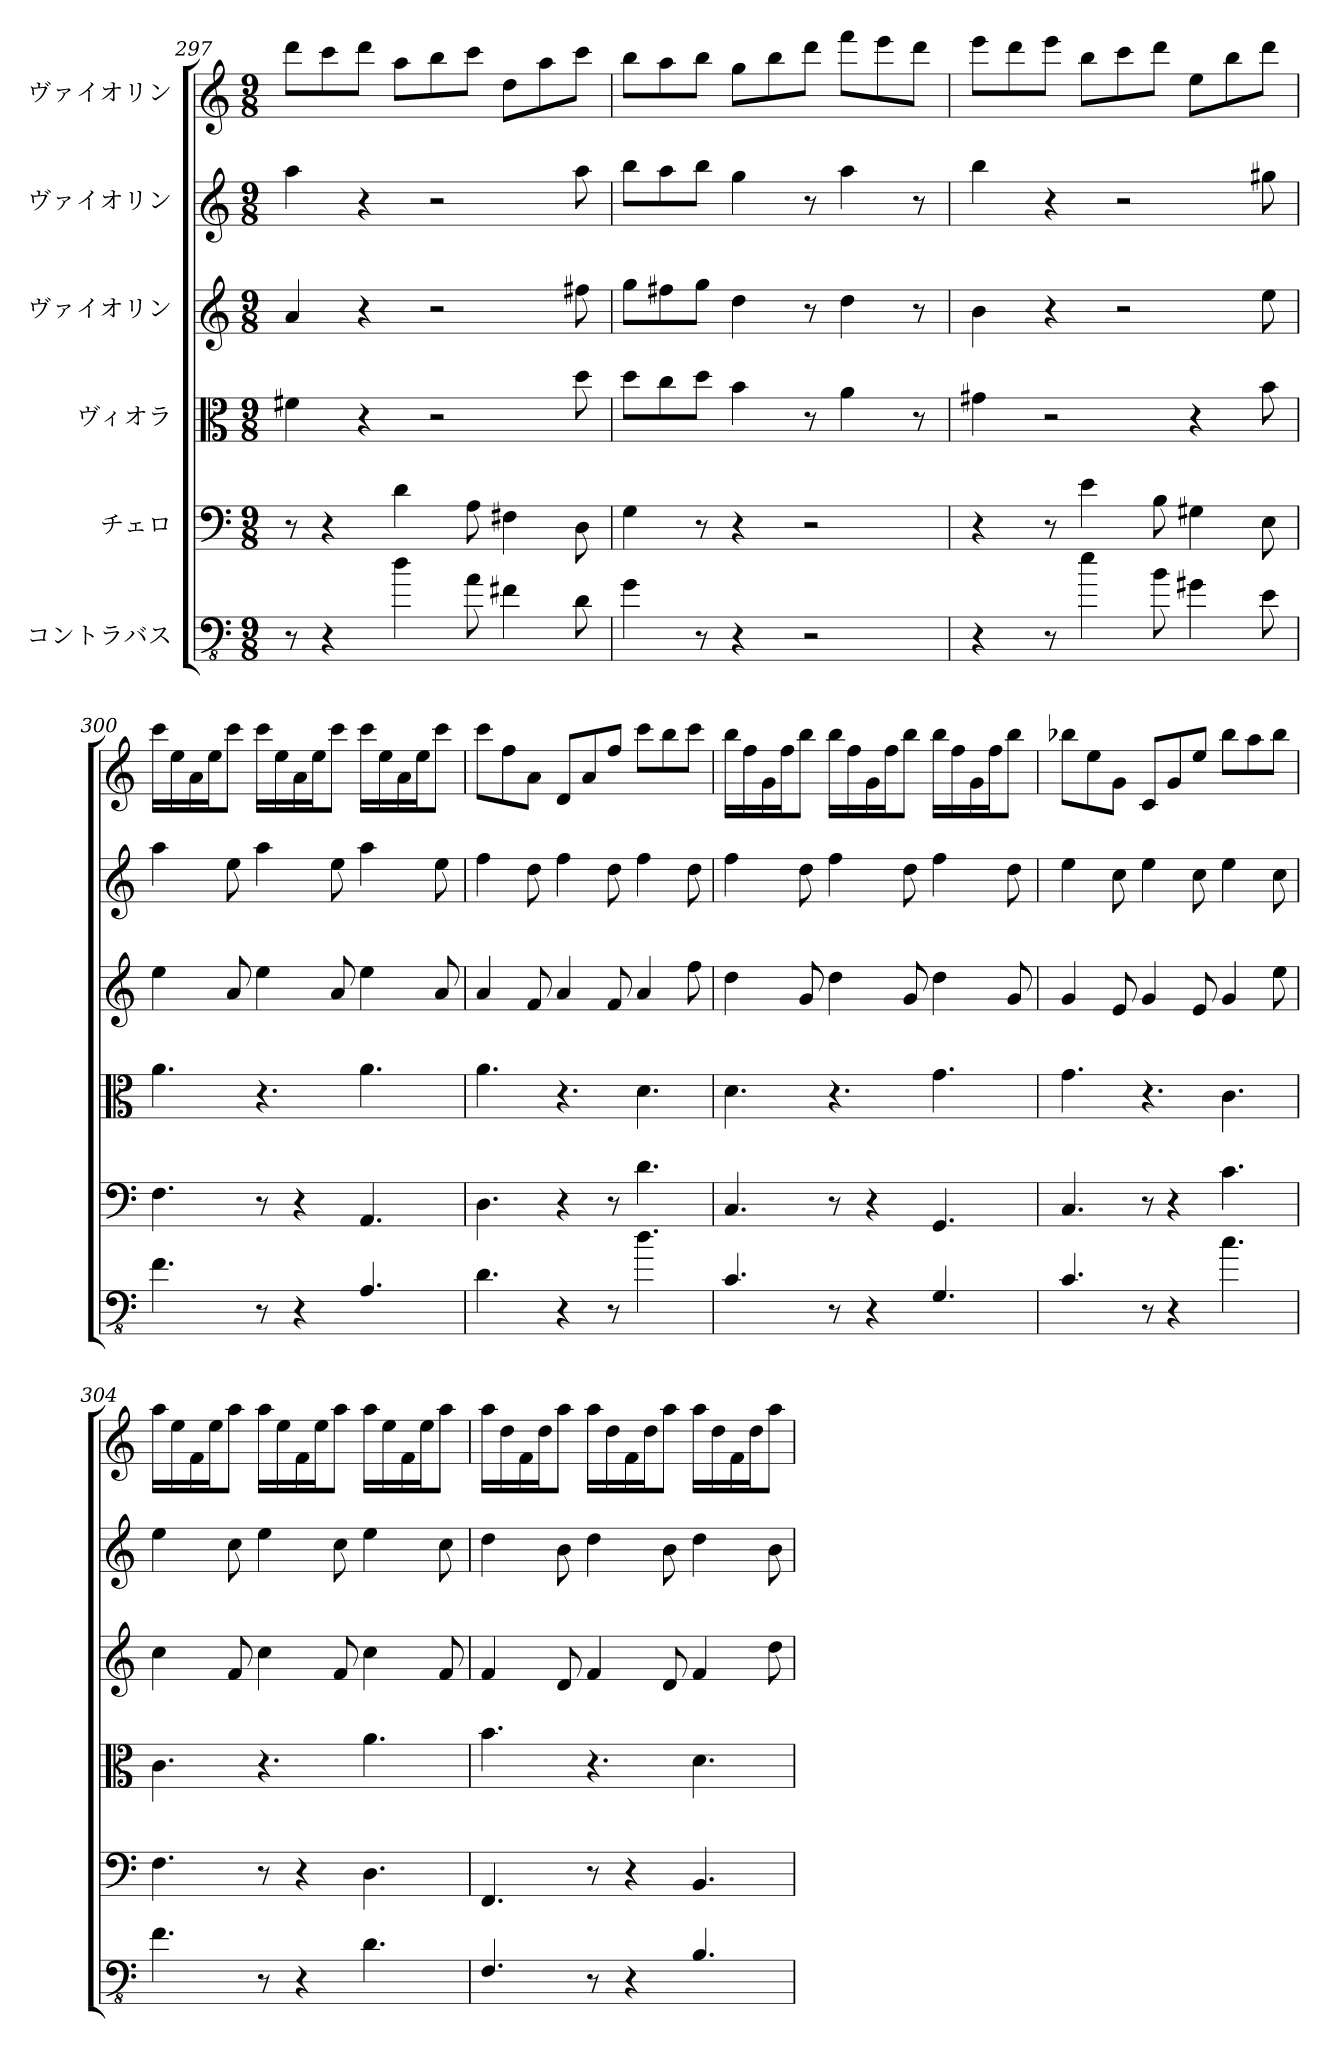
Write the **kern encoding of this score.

**kern	**kern	**kern	**kern	**kern	**kern
*part6	*part5	*part4	*part3	*part2	*part1
*staff6	*staff5	*staff4	*staff3	*staff2	*staff1
*I"コントラバス	*I"チェロ	*I"ヴィオラ	*I"ヴァイオリン	*I"ヴァイオリン	*I"ヴァイオリン
*clefFv4	*clefF4	*clefC3	*clefG2	*clefG2	*clefG2
*ITrd7c12	*	*	*	*	*
*k[]	*k[]	*k[]	*k[]	*k[]	*k[]
*M9/8	*M9/8	*M9/8	*M9/8	*M9/8	*M9/8
=297	=297	=297	=297	=297	=297
8r	8r	4f#X\	4a/	4aa\	8ddd\L
4r	4r	.	.	.	8ccc\
.	.	4r	4r	4r	8ddd\J
4D\	4d\	.	.	.	8aa\L
.	.	2r	2r	2r	8bb\
8AA\	8A\	.	.	.	8ccc\J
4FF#X\	4F#X\	.	.	.	8dd\L
.	.	.	.	.	8aa\
8DD\	8D\	8dd\	8ff#X\	8aa\	8ccc\J
=298	=298	=298	=298	=298	=298
4GG\	4G\	8dd\L	8gg\L	8bb\L	8bb\L
.	.	8cc\	8ff#X\	8aa\	8aa\
8r	8r	8dd\J	8gg\J	8bb\J	8bb\J
4r	4r	4b\	4dd\	4gg\	8gg\L
.	.	.	.	.	8bb\
2r	2r	8r	8r	8r	8ddd\J
.	.	4a\	4dd\	4aa\	8fff\L
.	.	.	.	.	8eee\
.	.	8r	8r	8r	8ddd\J
!!LO:PB:g=z
=299	=299	=299	=299	=299	=299
4r	4r	4g#X\	4b\	4bb\	8eee\L
.	.	.	.	.	8ddd\
8r	8r	2r	4r	4r	8eee\J
4E\	4e\	.	.	.	8bb\L
.	.	.	2r	2r	8ccc\
8BB\	8B\	.	.	.	8ddd\J
4GG#X\	4G#X\	4r	.	.	8ee\L
.	.	.	.	.	8bb\
8EE\	8E\	8b\	8ee\	8gg#X\	8ddd\J
=300	=300	=300	=300	=300	=300
4.FF\	4.F\	4.a\	4ee\	4aa\	16ccc\LL
.	.	.	.	.	16ee\
.	.	.	.	.	16a\
.	.	.	.	.	16ee\J
.	.	.	8a/	8ee\	8ccc\J
8r	8r	4.r	4ee\	4aa\	16ccc\LL
.	.	.	.	.	16ee\
4r	4r	.	.	.	16a\
.	.	.	.	.	16ee\J
.	.	.	8a/	8ee\	8ccc\J
4.AAA/	4.AA/	4.a\	4ee\	4aa\	16ccc\LL
.	.	.	.	.	16ee\
.	.	.	.	.	16a\
.	.	.	.	.	16ee\J
.	.	.	8a/	8ee\	8ccc\J
=301	=301	=301	=301	=301	=301
4.DD\	4.D\	4.a\	4a/	4ff\	8ccc\L
.	.	.	.	.	8ff\
.	.	.	8f/	8dd\	8a\J
4r	4r	4.r	4a/	4ff\	8d/L
.	.	.	.	.	8a/
8r	8r	.	8f/	8dd\	8ff/J
4.D\	4.d\	4.d\	4a/	4ff\	8ccc\L
.	.	.	.	.	8bb\
.	.	.	8ff\	8dd\	8ccc\J
!!LO:LB:g=z
=302	=302	=302	=302	=302	=302
4.CC/	4.C/	4.d\	4dd\	4ff\	16bb\LL
.	.	.	.	.	16ff\
.	.	.	.	.	16g\
.	.	.	.	.	16ff\J
.	.	.	8g/	8dd\	8bb\J
8r	8r	4.r	4dd\	4ff\	16bb\LL
.	.	.	.	.	16ff\
4r	4r	.	.	.	16g\
.	.	.	.	.	16ff\J
.	.	.	8g/	8dd\	8bb\J
4.GGG/	4.GG/	4.g\	4dd\	4ff\	16bb\LL
.	.	.	.	.	16ff\
.	.	.	.	.	16g\
.	.	.	.	.	16ff\J
.	.	.	8g/	8dd\	8bb\J
=303	=303	=303	=303	=303	=303
4.CC/	4.C/	4.g\	4g/	4ee\	8bb-X\L
.	.	.	.	.	8ee\
.	.	.	8e/	8cc\	8g\J
8r	8r	4.r	4g/	4ee\	8c/L
4r	4r	.	.	.	8g/
.	.	.	8e/	8cc\	8ee/J
4.C\	4.c\	4.c\	4g/	4ee\	8bb-\L
.	.	.	.	.	8aa\
.	.	.	8ee\	8cc\	8bb-\J
=304	=304	=304	=304	=304	=304
4.FF\	4.F\	4.c\	4cc\	4ee\	16aa\LL
.	.	.	.	.	16ee\
.	.	.	.	.	16f\
.	.	.	.	.	16ee\J
.	.	.	8f/	8cc\	8aa\J
8r	8r	4.r	4cc\	4ee\	16aa\LL
.	.	.	.	.	16ee\
4r	4r	.	.	.	16f\
.	.	.	.	.	16ee\J
.	.	.	8f/	8cc\	8aa\J
4.DD\	4.D\	4.a\	4cc\	4ee\	16aa\LL
.	.	.	.	.	16ee\
.	.	.	.	.	16f\
.	.	.	.	.	16ee\J
.	.	.	8f/	8cc\	8aa\J
!!LO:PB:g=z
=305	=305	=305	=305	=305	=305
4.FFF/	4.FF/	4.b\	4f/	4dd\	16aa\LL
.	.	.	.	.	16dd\
.	.	.	.	.	16f\
.	.	.	.	.	16dd\J
.	.	.	8d/	8b\	8aa\J
8r	8r	4.r	4f/	4dd\	16aa\LL
.	.	.	.	.	16dd\
4r	4r	.	.	.	16f\
.	.	.	.	.	16dd\J
.	.	.	8d/	8b\	8aa\J
4.BBB/	4.BB/	4.d\	4f/	4dd\	16aa\LL
.	.	.	.	.	16dd\
.	.	.	.	.	16f\
.	.	.	.	.	16dd\J
.	.	.	8dd\	8b\	8aa\J
=	=	=	=	=	=
*-	*-	*-	*-	*-	*-
